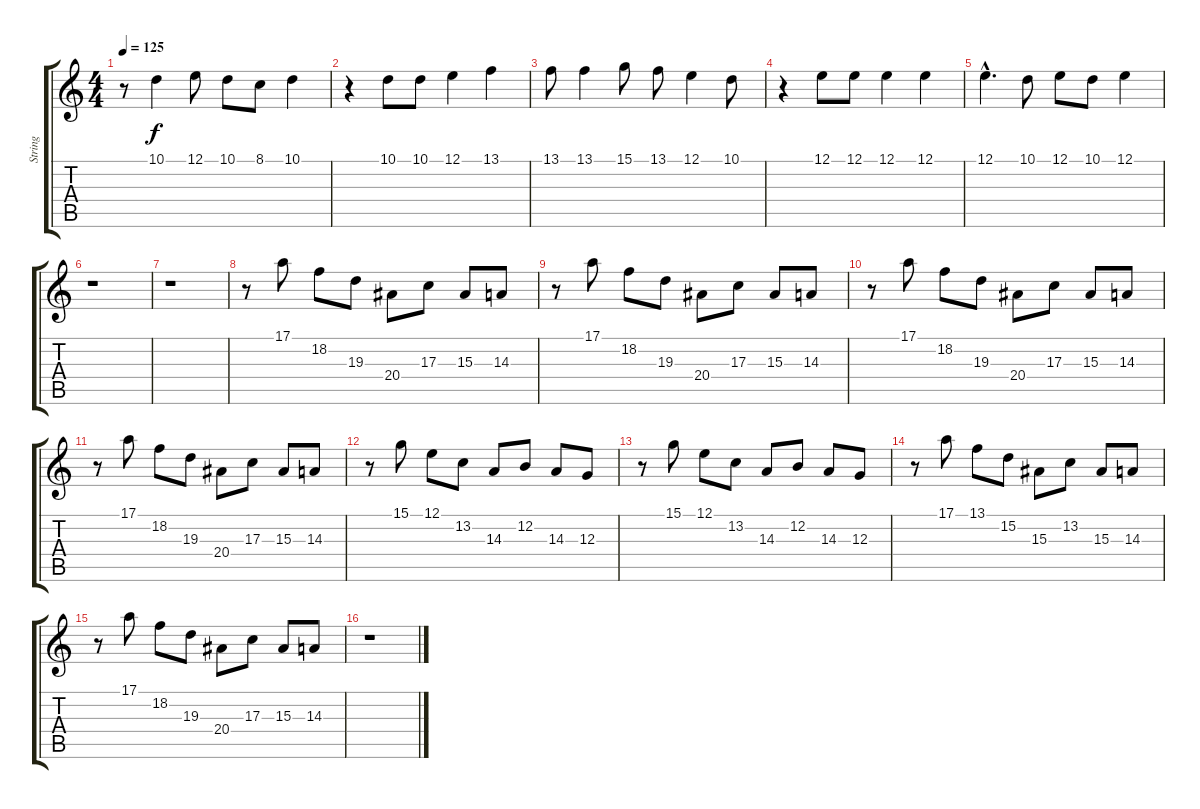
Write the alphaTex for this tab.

\track ("String" "String") {instrument stringensemble1}
\staff {score tabs}
\tuning (E4 B3 G3 D3 A2 E2) {hide}
\ts (4 4)
\tempo 125
\clef g2
\ks c
r.8{dy f} 10.1.4 12.1.8 10.1.8 8.1.8 10.1.4 |
r.4 10.1.8 10.1.8 12.1.4 13.1.4 |
13.1.8 13.1.4 15.1.8 13.1.8 12.1.4 10.1.8 |
r.4 12.1.8 12.1.8 12.1.4 12.1.4 |
12.1{hac}.4{d} 10.1.8 12.1.8 10.1.8 12.1.4 |
r.1 |
r.1 |
r.8 17.1.8 18.2.8 19.3.8 20.4.8 17.3.8 15.3.8 14.3.8 |
r.8 17.1.8 18.2.8 19.3.8 20.4.8 17.3.8 15.3.8 14.3.8 |
r.8 17.1.8 18.2.8 19.3.8 20.4.8 17.3.8 15.3.8 14.3.8 |
r.8 17.1.8 18.2.8 19.3.8 20.4.8 17.3.8 15.3.8 14.3.8 |
r.8 15.1.8 12.1.8 13.2.8 14.3.8 12.2.8 14.3.8 12.3.8 |
r.8 15.1.8 12.1.8 13.2.8 14.3.8 12.2.8 14.3.8 12.3.8 |
r.8 17.1.8 13.1.8 15.2.8 15.3.8 13.2.8 15.3.8 14.3.8 |
r.8 17.1.8 18.2.8 19.3.8 20.4.8 17.3.8 15.3.8 14.3.8 |
r.1
